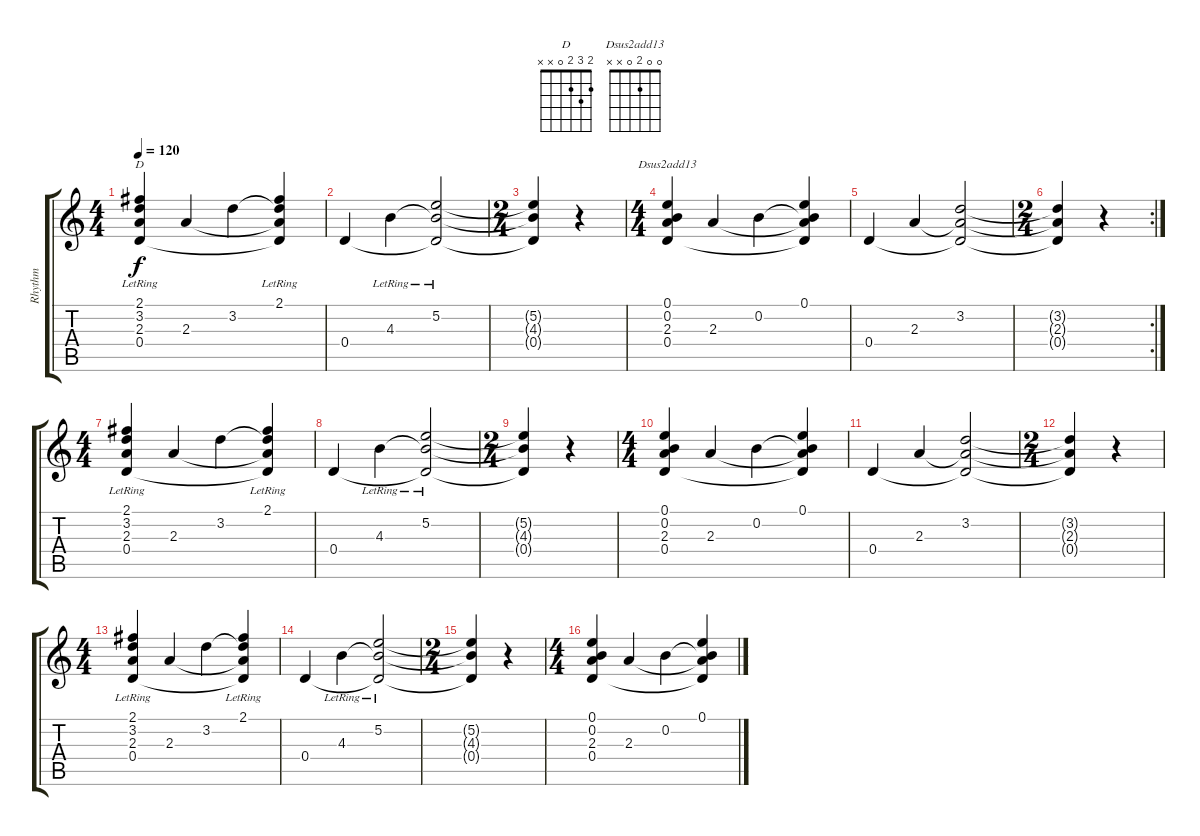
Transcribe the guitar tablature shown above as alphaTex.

\track ("Rhythm" "Rhythm") {instrument acousticguitarnylon}
\staff {score tabs}
\tuning (E4 B3 G3 D3 A2 E2) {hide}
\chord ("D" 2 3 2 0 x x)
\chord ("Dsus2add13" 0 0 2 0 x x)
\ts (4 4)
\tempo 120
\clef g2
\ks c
(2.1{lr} 3.2 2.3 0.4).4{ch "D" dy f instrument acousticguitarnylon} 2.3.4 3.2.4 (2.1{lr} 3.2{t} 2.3{t} 0.4{t}).4 |
0.4.4 4.3{lr}.4 (5.2{lr} 4.3{t} 0.4{t}).2 |
\ts (2 4)
(5.2{t} 4.3{t} 0.4{t}).4 r.4 |
\ts (4 4)
(0.1 0.2 2.3 0.4).4{ch "Dsus2add13"} 2.3.4 0.2.4 (0.1 0.2{t} 2.3{t} 0.4{t}).4 |
0.4.4 2.3.4 (3.2 2.3{t} 0.4{t}).2 |
\rc 2
\ts (2 4)
(3.2{t} 2.3{t} 0.4{t}).4 r.4 |
\ts (4 4)
(2.1{lr} 3.2 2.3 0.4).4 2.3.4 3.2.4 (2.1{lr} 3.2{t} 2.3{t} 0.4{t}).4 |
0.4.4 4.3{lr}.4 (5.2{lr} 4.3{t} 0.4{t}).2 |
\ts (2 4)
(5.2{t} 4.3{t} 0.4{t}).4 r.4 |
\ts (4 4)
(0.1 0.2 2.3 0.4).4 2.3.4 0.2.4 (0.1 0.2{t} 2.3{t} 0.4{t}).4 |
0.4.4 2.3.4 (3.2 2.3{t} 0.4{t}).2 |
\ts (2 4)
(3.2{t} 2.3{t} 0.4{t}).4 r.4 |
\ts (4 4)
(2.1{lr} 3.2 2.3 0.4).4 2.3.4 3.2.4 (2.1{lr} 3.2{t} 2.3{t} 0.4{t}).4 |
0.4.4 4.3{lr}.4 (5.2{lr} 4.3{t} 0.4{t}).2 |
\ts (2 4)
(5.2{t} 4.3{t} 0.4{t}).4 r.4 |
\ts (4 4)
(0.1 0.2 2.3 0.4).4 2.3.4 0.2.4 (0.1 0.2{t} 2.3{t} 0.4{t}).4
